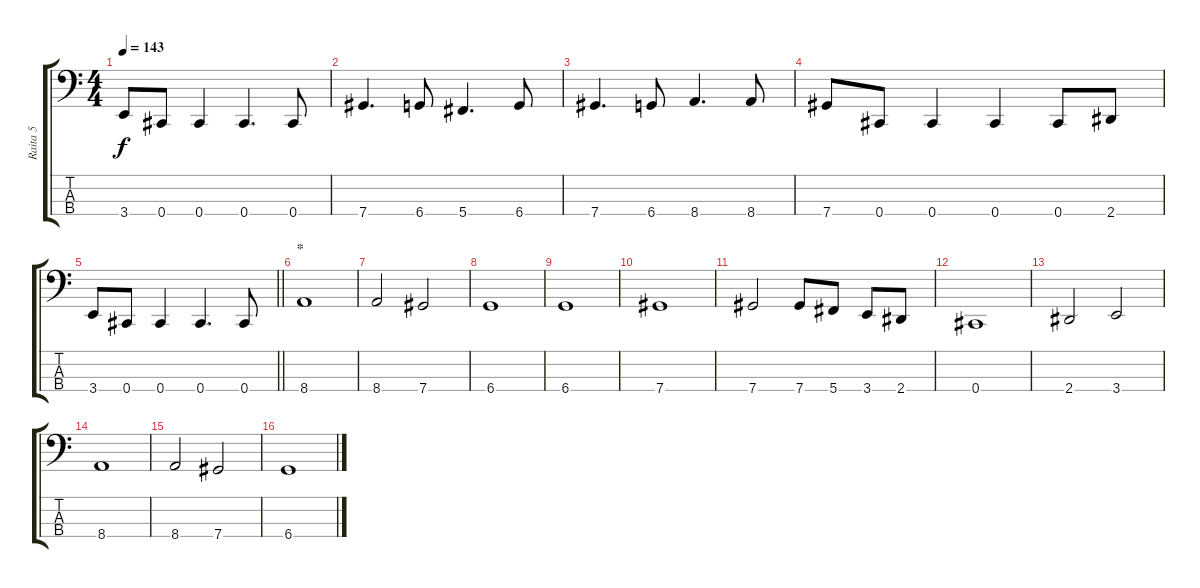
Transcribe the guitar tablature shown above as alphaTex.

\track ("Raita 5" "Raita 5") {instrument electricbassfinger}
\staff {score tabs}
\tuning (Gb2 Db2 Ab1 Db1) {hide}
\ts (4 4)
\tempo 143
\clef f4
\ks c
3.4.8{dy f} 0.4.8 0.4.4 0.4.4{d} 0.4.8 |
7.4.4{d} 6.4.8 5.4.4{d} 6.4.8 |
7.4.4{d} 6.4.8 8.4.4{d} 8.4.8 |
7.4.8 0.4.8 0.4.4 0.4.4 0.4.8 2.4.8 |
\barLineRight lightlight
3.4.8 0.4.8 0.4.4 0.4.4{d} 0.4.8 |
\section ("" "*")
8.4.1 |
8.4.2 7.4.2 |
6.4.1 |
6.4.1 |
7.4.1 |
7.4.2 7.4.8 5.4.8 3.4.8 2.4.8 |
0.4.1 |
2.4.2 3.4.2 |
8.4.1 |
8.4.2 7.4.2 |
6.4.1
